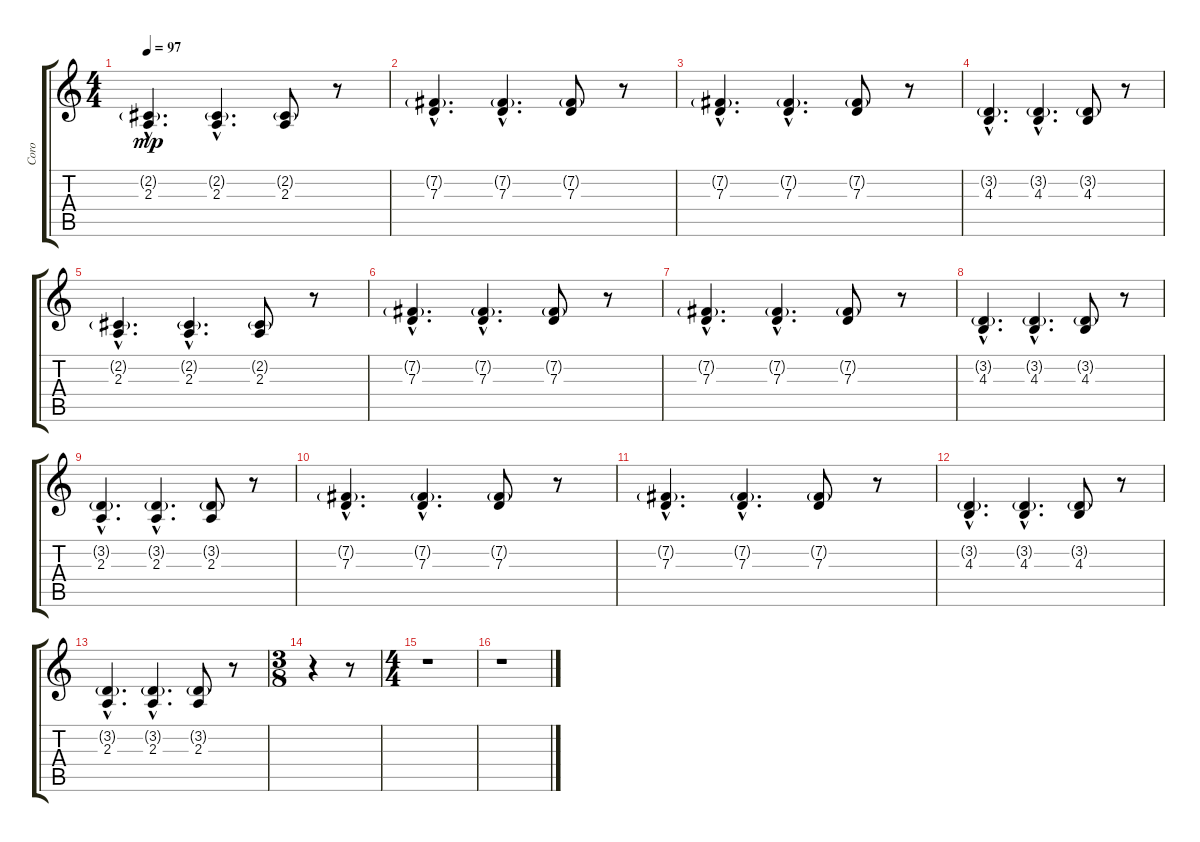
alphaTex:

\track ("Coro" "Coro") {instrument choiraahs}
\staff {score tabs}
\tuning (E4 B3 G3 D3 A2 E2) {hide}
\ts (4 4)
\tempo 97
\clef g2
\ks c
(2.2{g hac} 2.3{hac}).4{d dy mp} (2.2{g hac} 2.3{hac}).4{d} (2.2{g} 2.3).8 r.8 |
(7.2{g hac} 7.3{hac}).4{d} (7.2{g hac} 7.3{hac}).4{d} (7.2{g} 7.3).8 r.8 |
(7.2{g hac} 7.3{hac}).4{d} (7.2{g hac} 7.3{hac}).4{d} (7.2{g} 7.3).8 r.8 |
(3.2{g hac} 4.3{hac}).4{d} (3.2{g hac} 4.3{hac}).4{d} (3.2{g} 4.3).8 r.8 |
(2.2{g hac} 2.3{hac}).4{d} (2.2{g hac} 2.3{hac}).4{d} (2.2{g} 2.3).8 r.8 |
(7.2{g hac} 7.3{hac}).4{d} (7.2{g hac} 7.3{hac}).4{d} (7.2{g} 7.3).8 r.8 |
(7.2{g hac} 7.3{hac}).4{d} (7.2{g hac} 7.3{hac}).4{d} (7.2{g} 7.3).8 r.8 |
(3.2{g hac} 4.3{hac}).4{d} (3.2{g hac} 4.3{hac}).4{d} (3.2{g} 4.3).8 r.8 |
(3.2{g hac} 2.3{hac}).4{d} (3.2{g hac} 2.3{hac}).4{d} (3.2{g} 2.3).8 r.8 |
(7.2{g hac} 7.3{hac}).4{d} (7.2{g hac} 7.3{hac}).4{d} (7.2{g} 7.3).8 r.8 |
(7.2{g hac} 7.3{hac}).4{d} (7.2{g hac} 7.3{hac}).4{d} (7.2{g} 7.3).8 r.8 |
(3.2{g hac} 4.3{hac}).4{d} (3.2{g hac} 4.3{hac}).4{d} (3.2{g} 4.3).8 r.8 |
(3.2{g hac} 2.3{hac}).4{d} (3.2{g hac} 2.3{hac}).4{d} (3.2{g} 2.3).8 r.8 |
\ts (3 8)
r.4 r.8 |
\ts (4 4)
r.1 |
r.1
